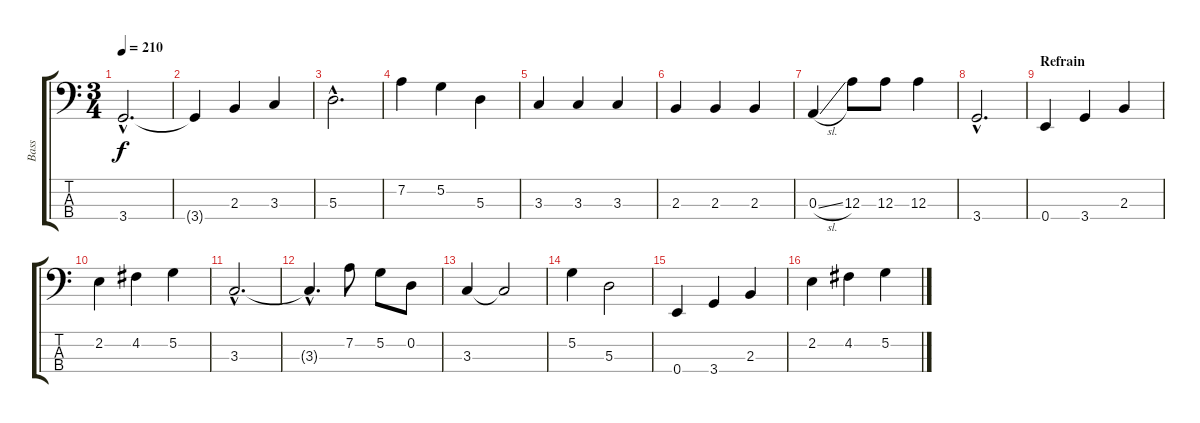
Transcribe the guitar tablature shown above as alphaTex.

\track ("Bass" "Bass") {instrument electricbasspick}
\staff {score tabs}
\tuning (G2 D2 A1 E1) {hide}
\ts (3 4)
\tempo 210
\clef f4
\ks c
3.4{hac}.2{d dy f} |
3.4{t}.4 2.3.4 3.3.4 |
5.3{hac}.2{d} |
7.2.4 5.2.4 5.3.4 |
3.3.4 3.3.4 3.3.4 |
2.3.4 2.3.4 2.3.4 |
0.3{sl}.4 12.3.8 12.3.8 12.3.4 |
3.4{hac}.2{d} |
\section ("" "Refrain")
0.4.4 3.4.4 2.3.4 |
2.2.4 4.2.4 5.2.4 |
3.3{hac}.2{d} |
3.3{hac t}.4{d} 7.2.8 5.2.8 0.2.8 |
3.3.4 3.3{t}.2 |
5.2.4 5.3.2 |
0.4.4 3.4.4 2.3.4 |
2.2.4 4.2.4 5.2.4
